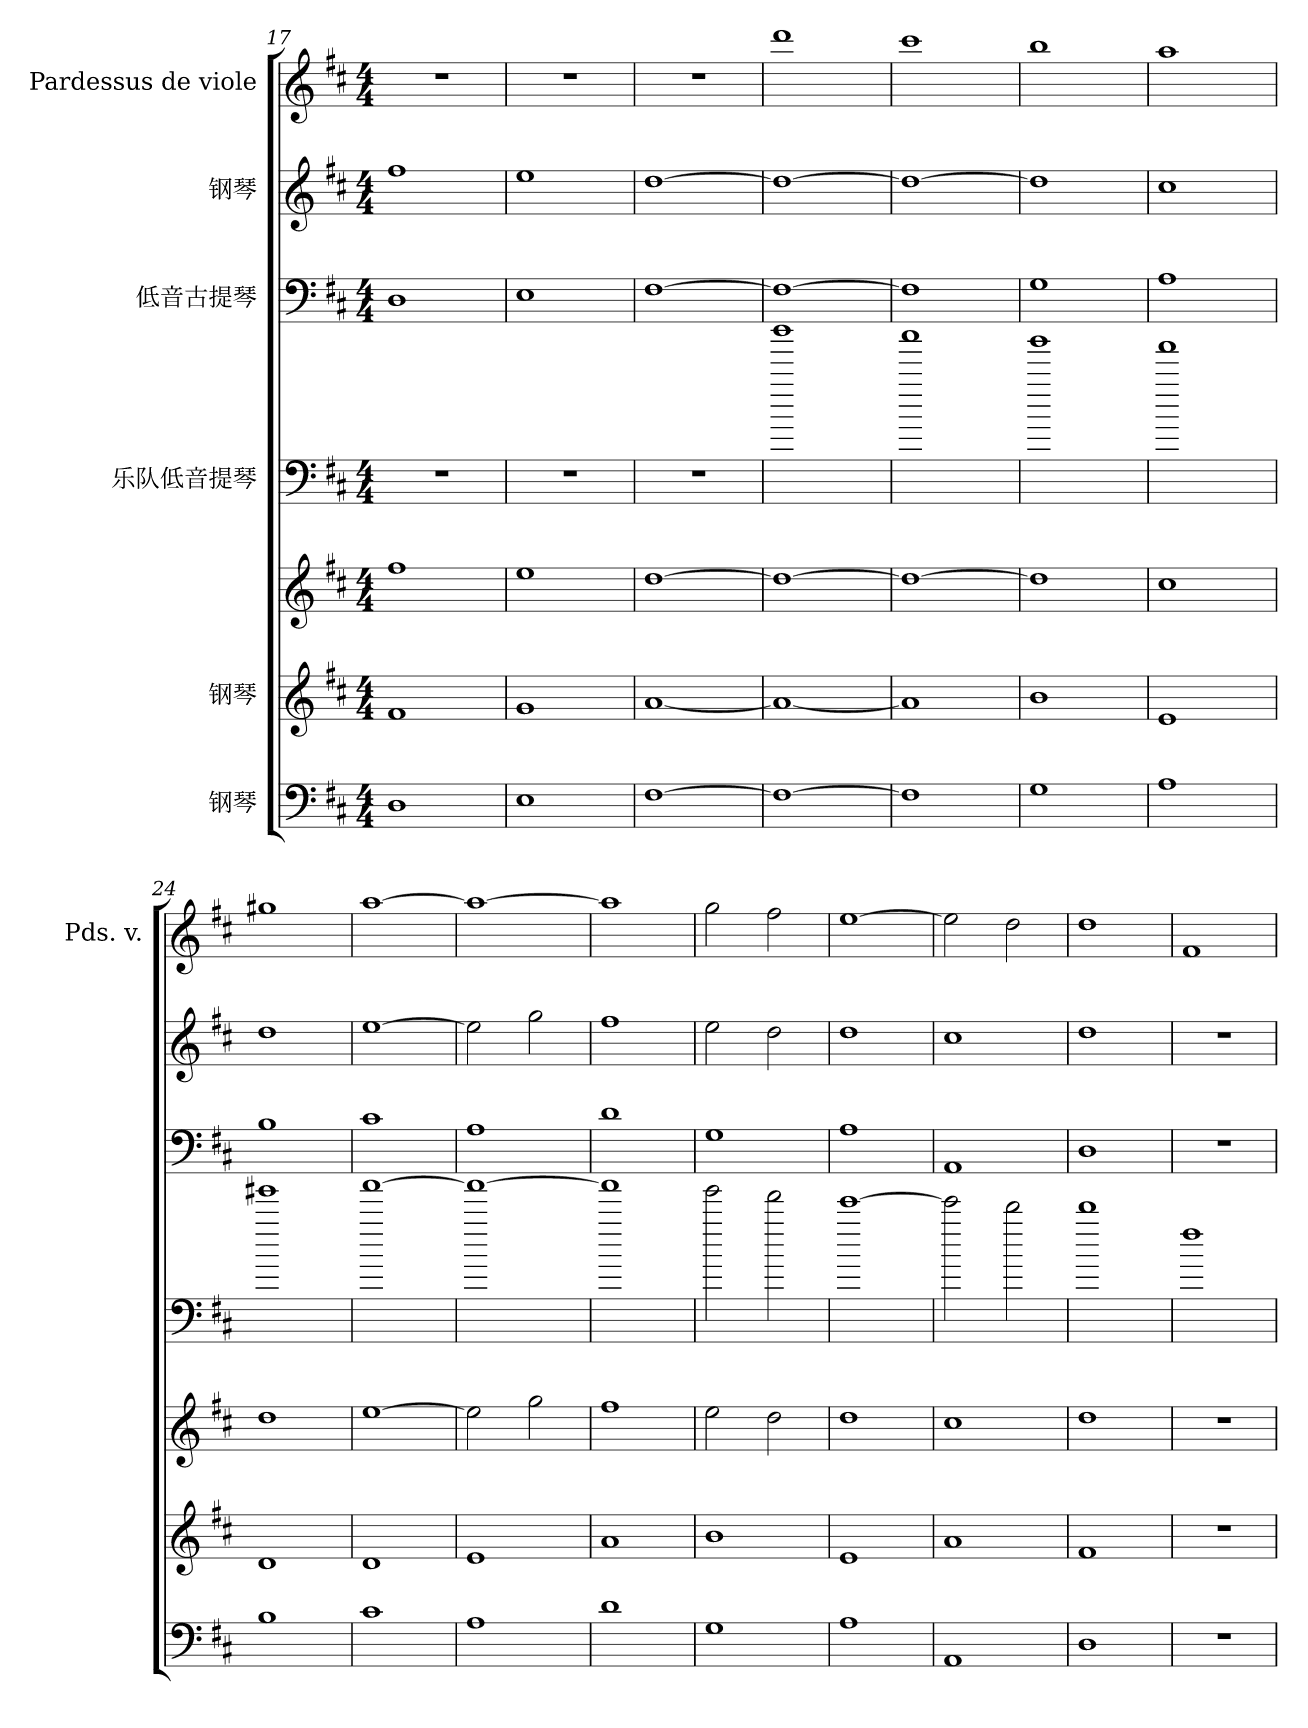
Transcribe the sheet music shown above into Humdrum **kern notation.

**kern	**kern	**kern	**kern	**kern	**kern	**kern
*part6	*part5	*part5	*part4	*part3	*part2	*part1
*staff7	*staff6	*staff5	*staff4	*staff3	*staff2	*staff1
*I"钢琴	*I"钢琴	*	*I"乐队低音提琴	*I"低音古提琴	*I"钢琴	*I"Pardessus de viole
*	*	*	*	*	*	*I'Pds. v.
*clefF4	*clefG2	*clefG2	*clefF4	*clefF4	*clefG2	*clefG2
*	*	*	*ITrd7c12	*	*	*
*k[f#c#]	*k[f#c#]	*k[f#c#]	*k[f#c#]	*k[f#c#]	*k[f#c#]	*k[f#c#]
*M4/4	*M4/4	*M4/4	*M4/4	*M4/4	*M4/4	*M4/4
=17	=17	=17	=17	=17	=17	=17
1D	1f#	1ff#	1r	1D	1ff#	1r
!!LO:PB:g=z
=18	=18	=18	=18	=18	=18	=18
1E	1g	1ee	1r	1E	1ee	1r
=19	=19	=19	=19	=19	=19	=19
[1F#	[1a	[1dd	1r	[1F#	[1dd	1r
=20	=20	=20	=20	=20	=20	=20
1F#_	1a_	1dd_	1ddd	1F#_	1dd_	1ddd
=21	=21	=21	=21	=21	=21	=21
1F#]	1a]	1dd_	1ccc#	1F#]	1dd_	1ccc#
=22	=22	=22	=22	=22	=22	=22
1G	1b	1dd]	1bb	1G	1dd]	1bb
=23	=23	=23	=23	=23	=23	=23
1A	1e	1cc#	1aa	1A	1cc#	1aa
=24	=24	=24	=24	=24	=24	=24
1B	1d	1dd	1gg#X	1B	1dd	1gg#X
=25	=25	=25	=25	=25	=25	=25
1c#	1d	[1ee	[1aa	1c#	[1ee	[1aa
=26	=26	=26	=26	=26	=26	=26
1A	1e	2ee\]	1aa_	1A	2ee\]	1aa_
.	.	2gg\	.	.	2gg\	.
=27	=27	=27	=27	=27	=27	=27
1d	1a	1ff#	1aa]	1d	1ff#	1aa]
=28	=28	=28	=28	=28	=28	=28
1G	1b	2ee\	2gg\	1G	2ee\	2gg\
.	.	2dd\	2ff#\	.	2dd\	2ff#\
=29	=29	=29	=29	=29	=29	=29
1A	1e	1dd	[1ee	1A	1dd	[1ee
=30	=30	=30	=30	=30	=30	=30
1AA	1a	1cc#	2ee\]	1AA	1cc#	2ee\]
.	.	.	2dd\	.	.	2dd\
=31	=31	=31	=31	=31	=31	=31
1D	1f#	1dd	1dd	1D	1dd	1dd
!!LO:PB:g=z
=32	=32	=32	=32	=32	=32	=32
1r	1r	1r	1f#	1r	1r	1f#
=	=	=	=	=	=	=
*-	*-	*-	*-	*-	*-	*-
